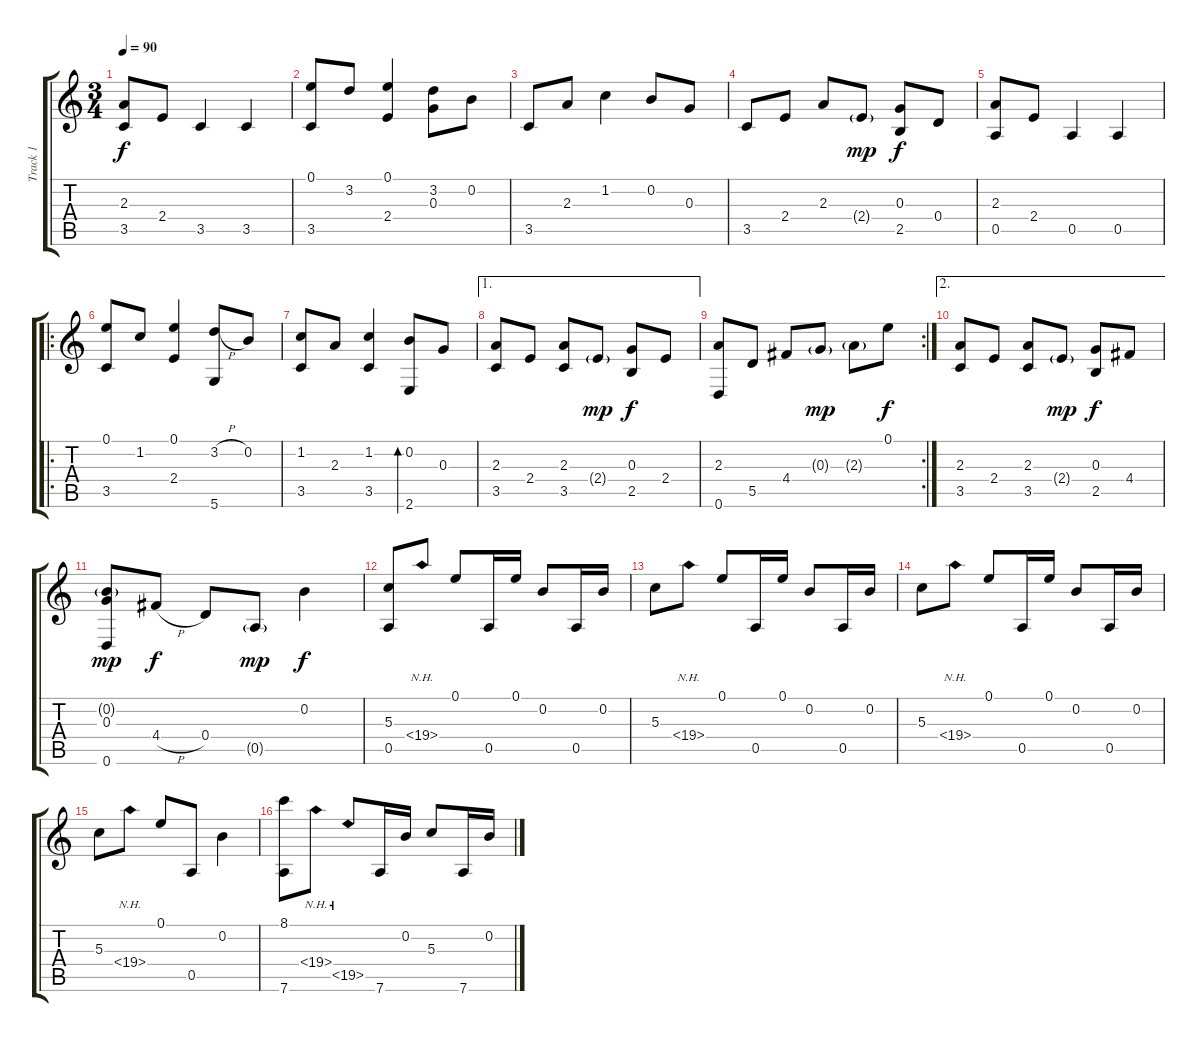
\track ("Track 1" "Track 1") {instrument acousticguitarsteel}
\staff {score tabs}
\tuning (E4 B3 G3 D3 A2 D2) {hide}
\ts (3 4)
\tempo 90
\clef g2
\ks c
(2.3 3.5).8{dy f} 2.4.8 3.5.4 3.5.4 |
(0.1 3.5).8 3.2.8 (0.1 2.4).4 (3.2 0.3).8 0.2.8 |
3.5.8 2.3.8 1.2.4 0.2.8 0.3.8 |
3.5.8 2.4.8 2.3.8 2.4{g}.8{dy mp} (0.3 2.5).8{dy f} 0.4.8 |
(2.3 0.5).8 2.4.8 0.5.4 0.5.4 |
\ro
(0.1 3.5).8 1.2.8 (0.1 2.4).4 (3.2{h} 5.6).8 0.2.8 |
(1.2 3.5).8 2.3.8 (1.2 3.5).4 (0.2 2.6).8{bd 60} 0.3.8 |
\ae 1
(2.3 3.5).8 2.4.8 (2.3 3.5).8 2.4{g}.8{dy mp} (0.3 2.5).8{dy f} 2.4.8 |
\rc 2
(2.3 0.6).8 5.5.8 4.4.8 0.3{g}.8{dy mp} 2.3{g}.8 0.1.8{dy f} |
\ae 2
(2.3 3.5).8 2.4.8 (2.3 3.5).8 2.4{g}.8{dy mp} (0.3 2.5).8{dy f} 4.4.8 |
(0.2{g} 0.3 0.6).8{dy mp} 4.4{h}.8{dy f} 0.4.8 0.5{g}.8{dy mp} 0.2.4{dy f} |
(5.3 0.5).8 19.4{nh}.8 0.1.8 0.5.16 0.1.16 0.2.8 0.5.16 0.2.16 |
5.3.8 19.4{nh}.8 0.1.8 0.5.16 0.1.16 0.2.8 0.5.16 0.2.16 |
5.3.8 19.4{nh}.8 0.1.8 0.5.16 0.1.16 0.2.8 0.5.16 0.2.16 |
5.3.8 19.4{nh}.8 0.1.8 0.5.8 0.2.4 |
(8.1 7.6).8 19.4{nh}.8 19.5{nh}.8 7.6.16 0.2.16 5.3.8 7.6.16 0.2.16
